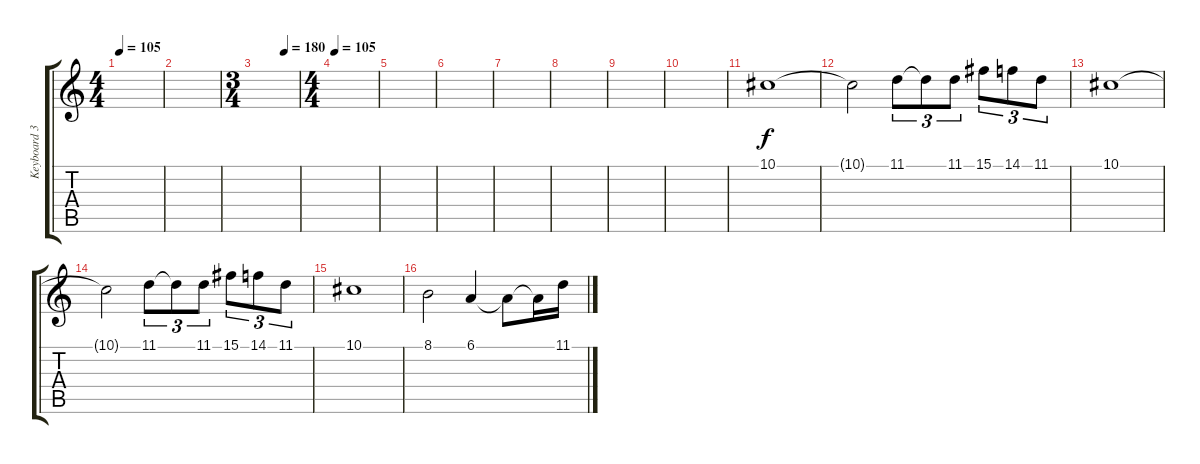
\track ("Keyboard 3" "Keyboard 3") {instrument pad8sweep}
\staff {score tabs}
\tuning (Eb4 Bb3 Gb3 Db3 Ab2 Eb2) {hide}
\ts (4 4)
\tempo 105
\clef g2
\ks c
|
|
\ts (3 4)
\tempo (180 0.6666666666666666)
|
\ts (4 4)
\tempo 105
|
|
|
|
|
|
|
10.1.1{instrument voiceoohs} |
10.1{t}.2 11.1.8{tu (3 2)} 11.1{t}.8{tu (3 2)} 11.1.8{tu (3 2)} 15.1.8{tu (3 2)} 14.1.8{tu (3 2)} 11.1.8{tu (3 2)} |
10.1.1{instrument voiceoohs} |
10.1{t}.2 11.1.8{tu (3 2)} 11.1{t}.8{tu (3 2)} 11.1.8{tu (3 2)} 15.1.8{tu (3 2)} 14.1.8{tu (3 2)} 11.1.8{tu (3 2)} |
10.1.1{instrument voiceoohs} |
8.1.2 6.1.4 6.1{t}.8 6.1{t}.16 11.1.16
